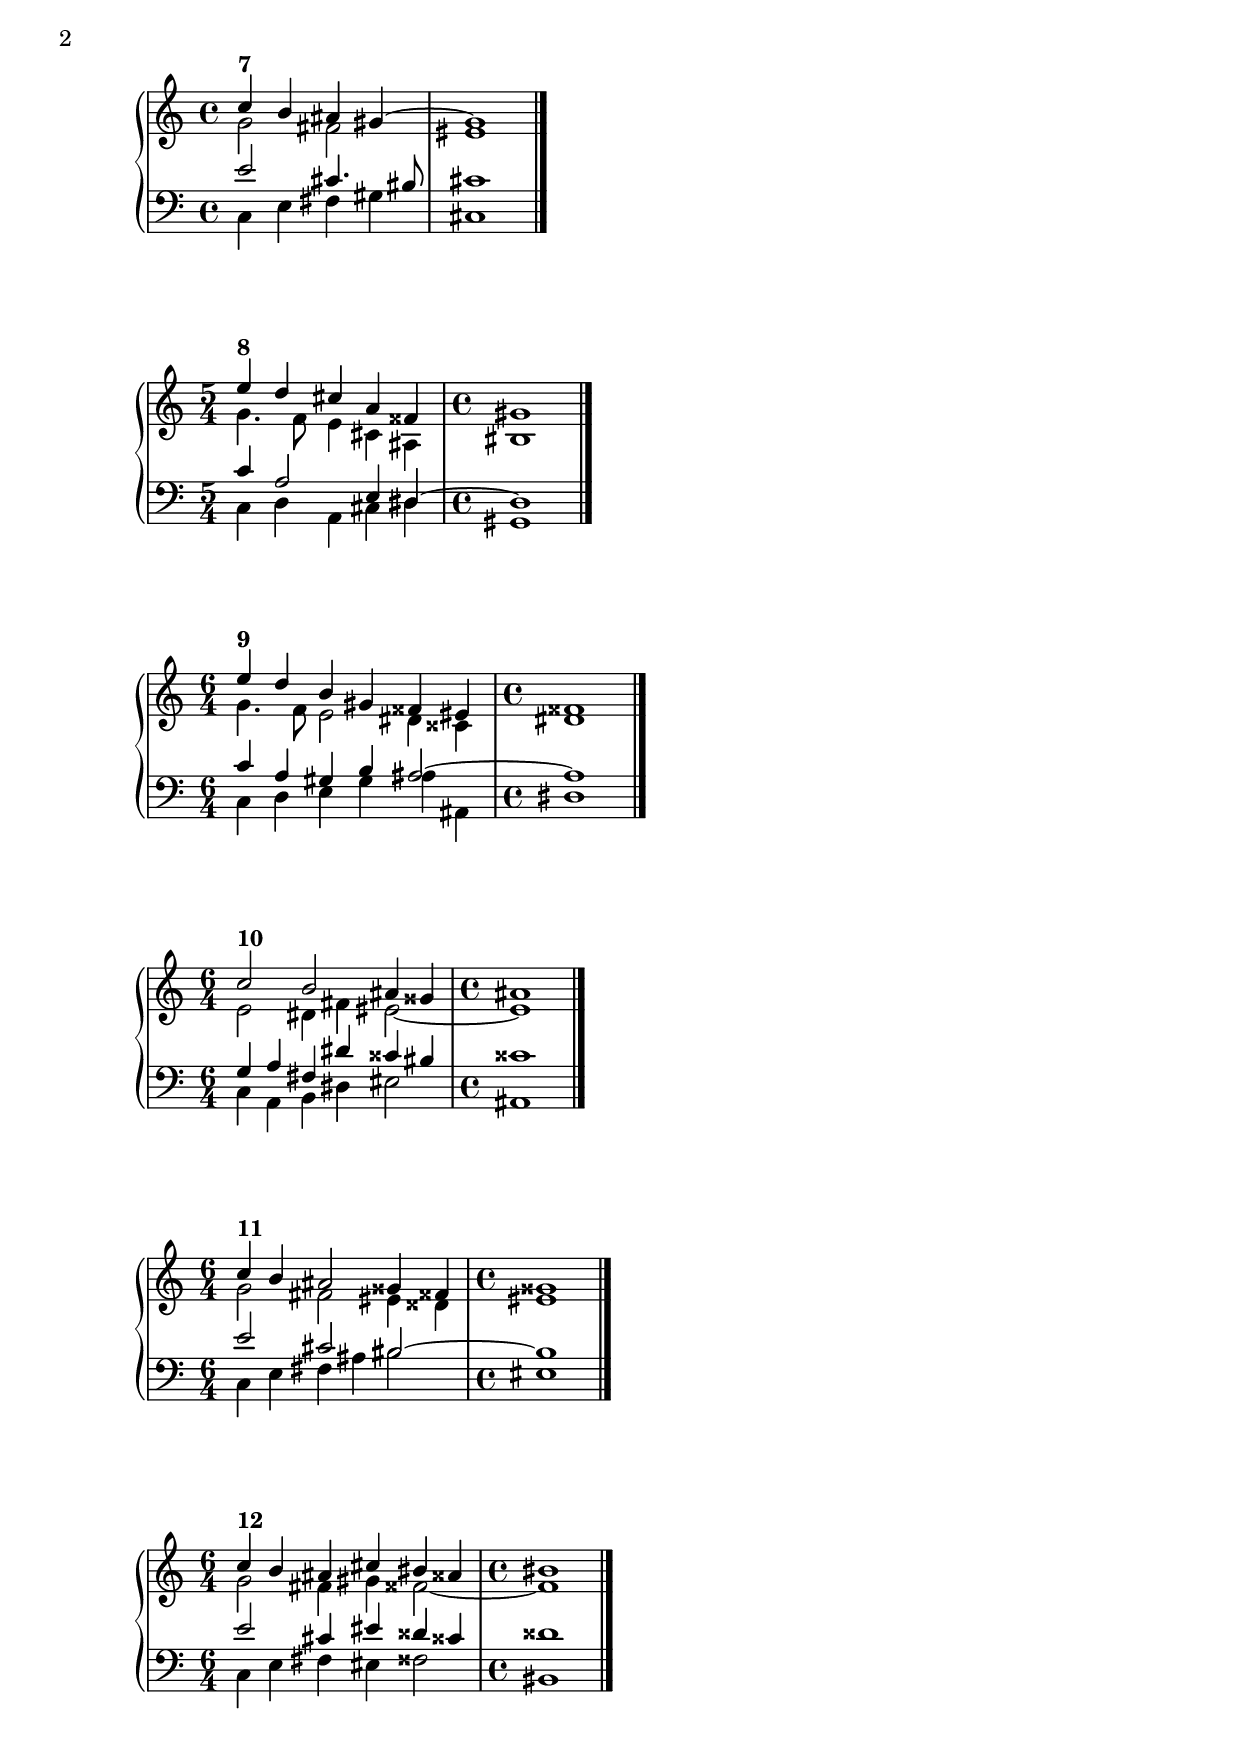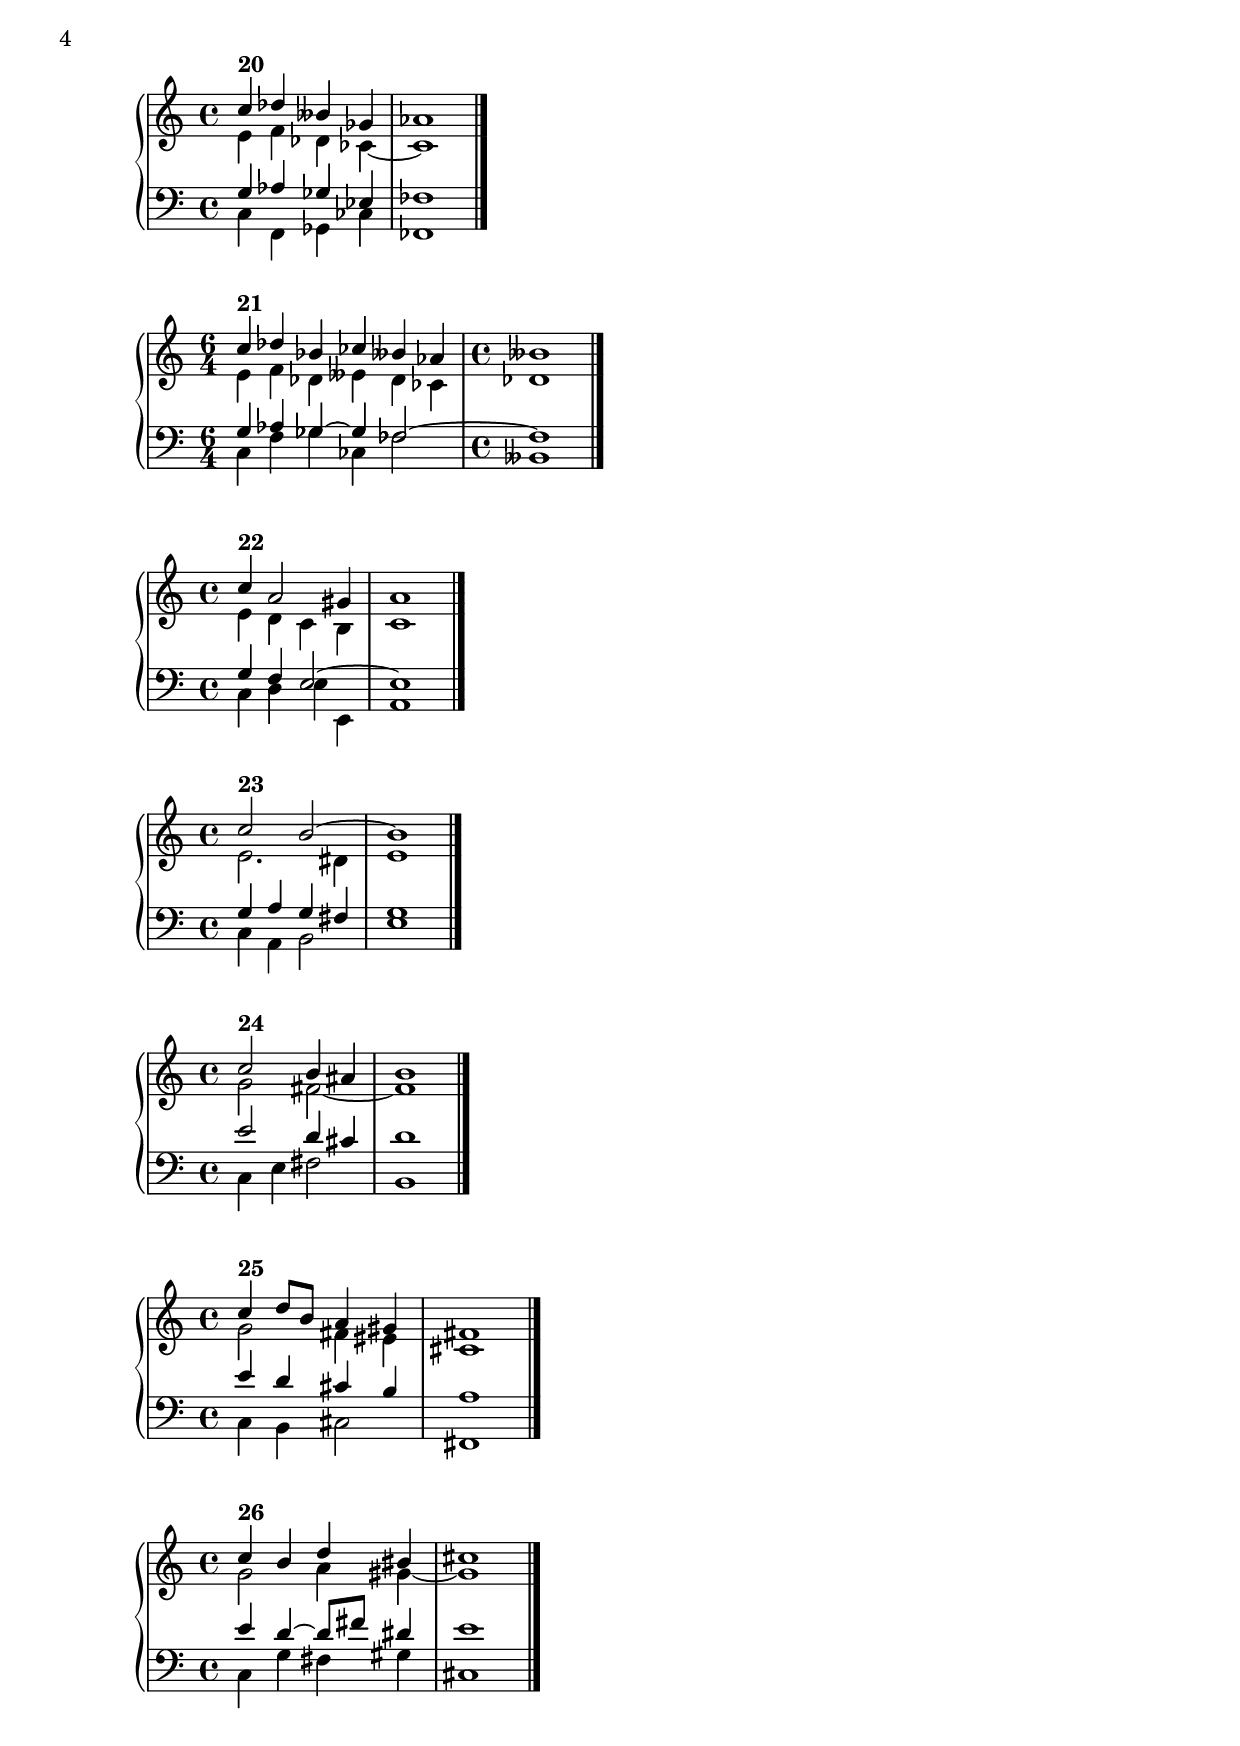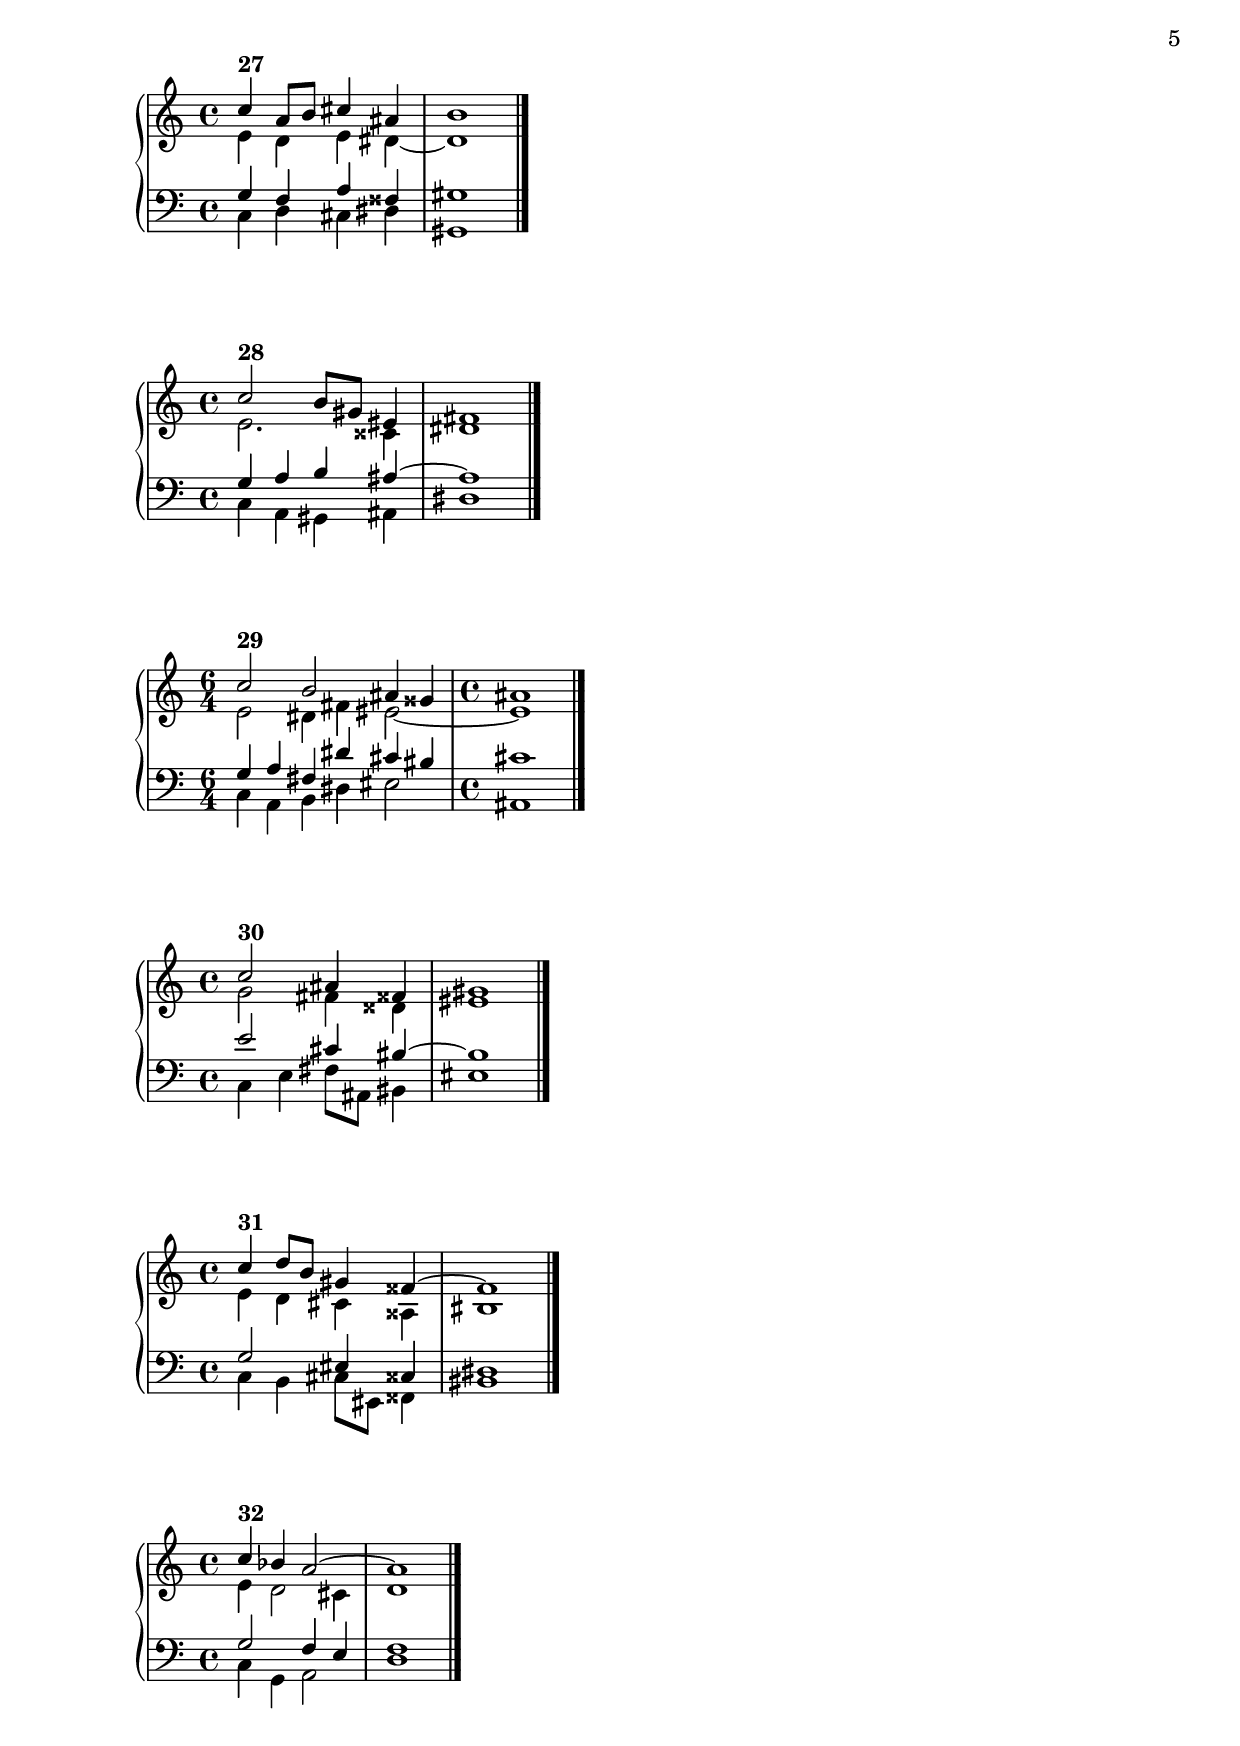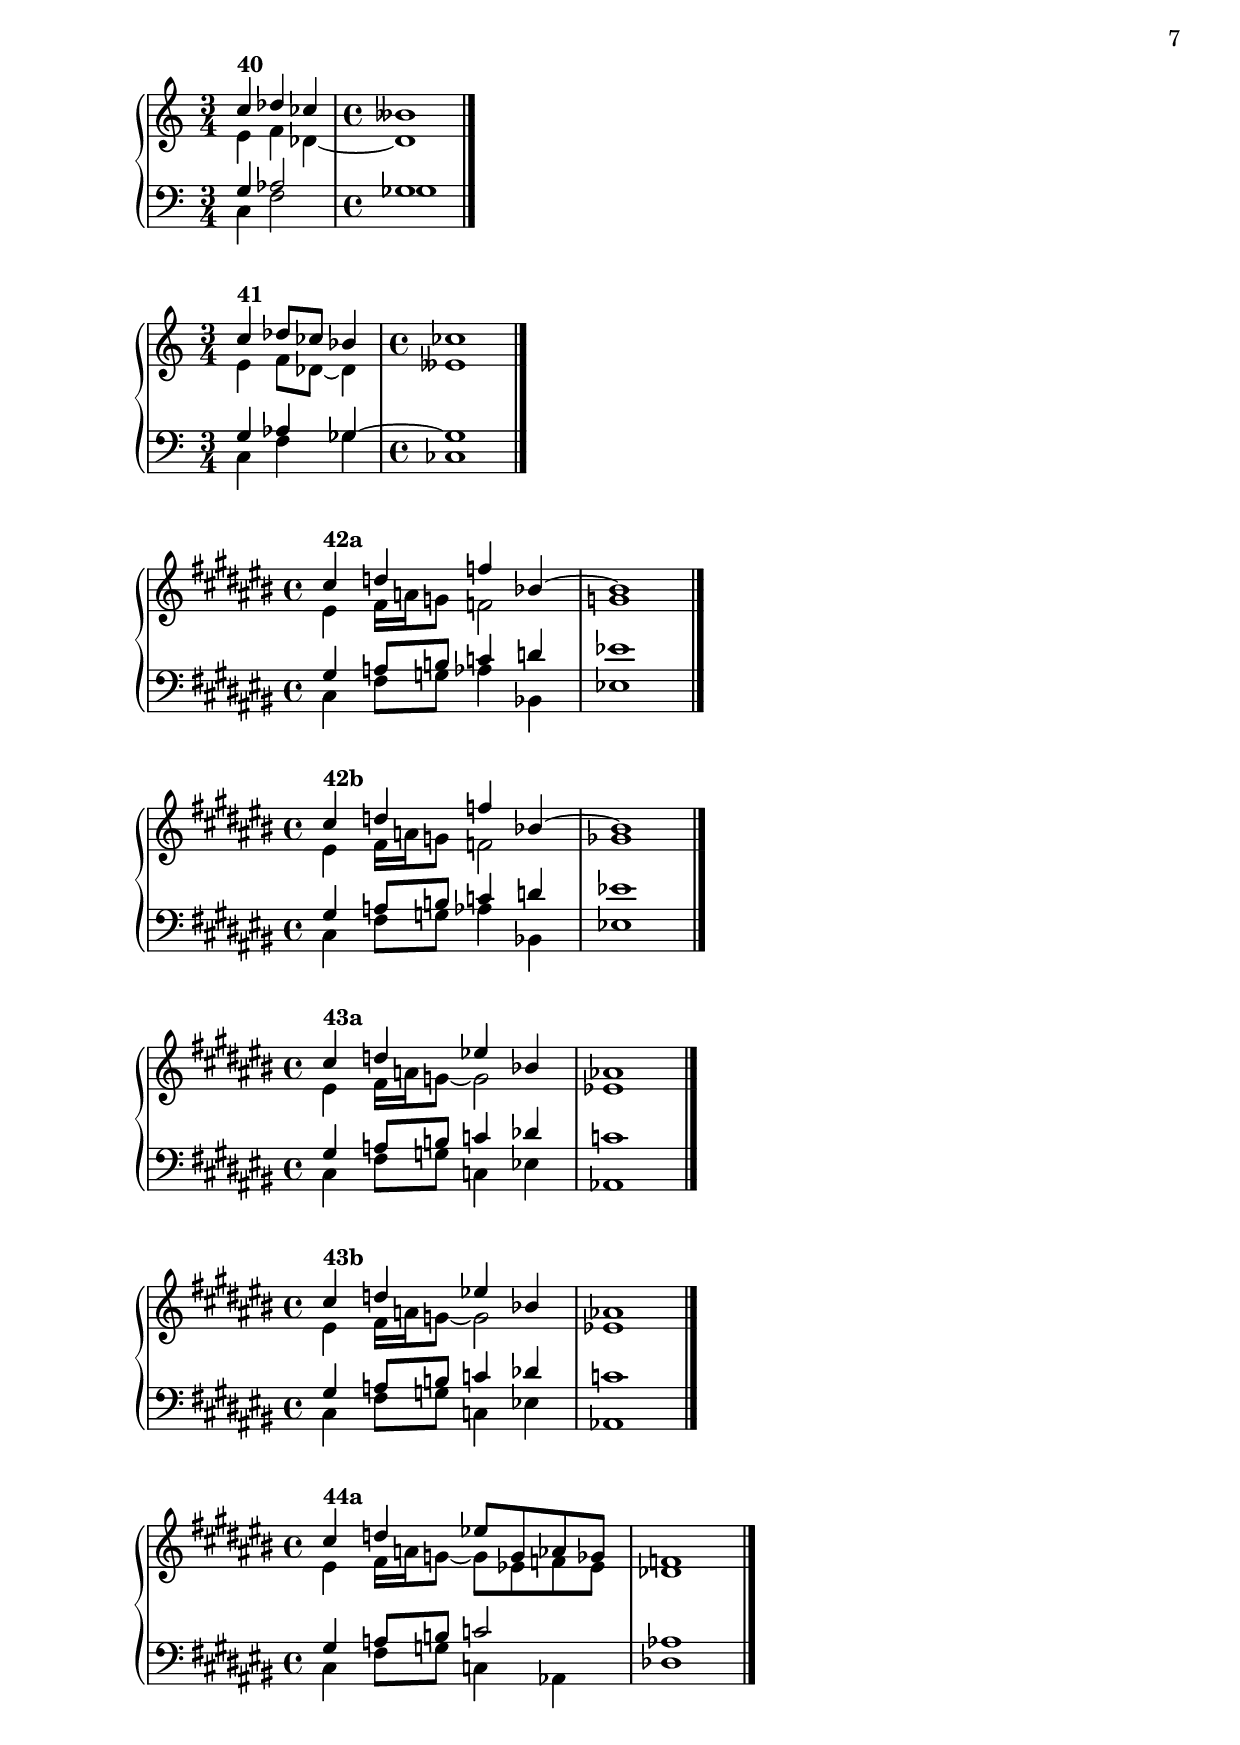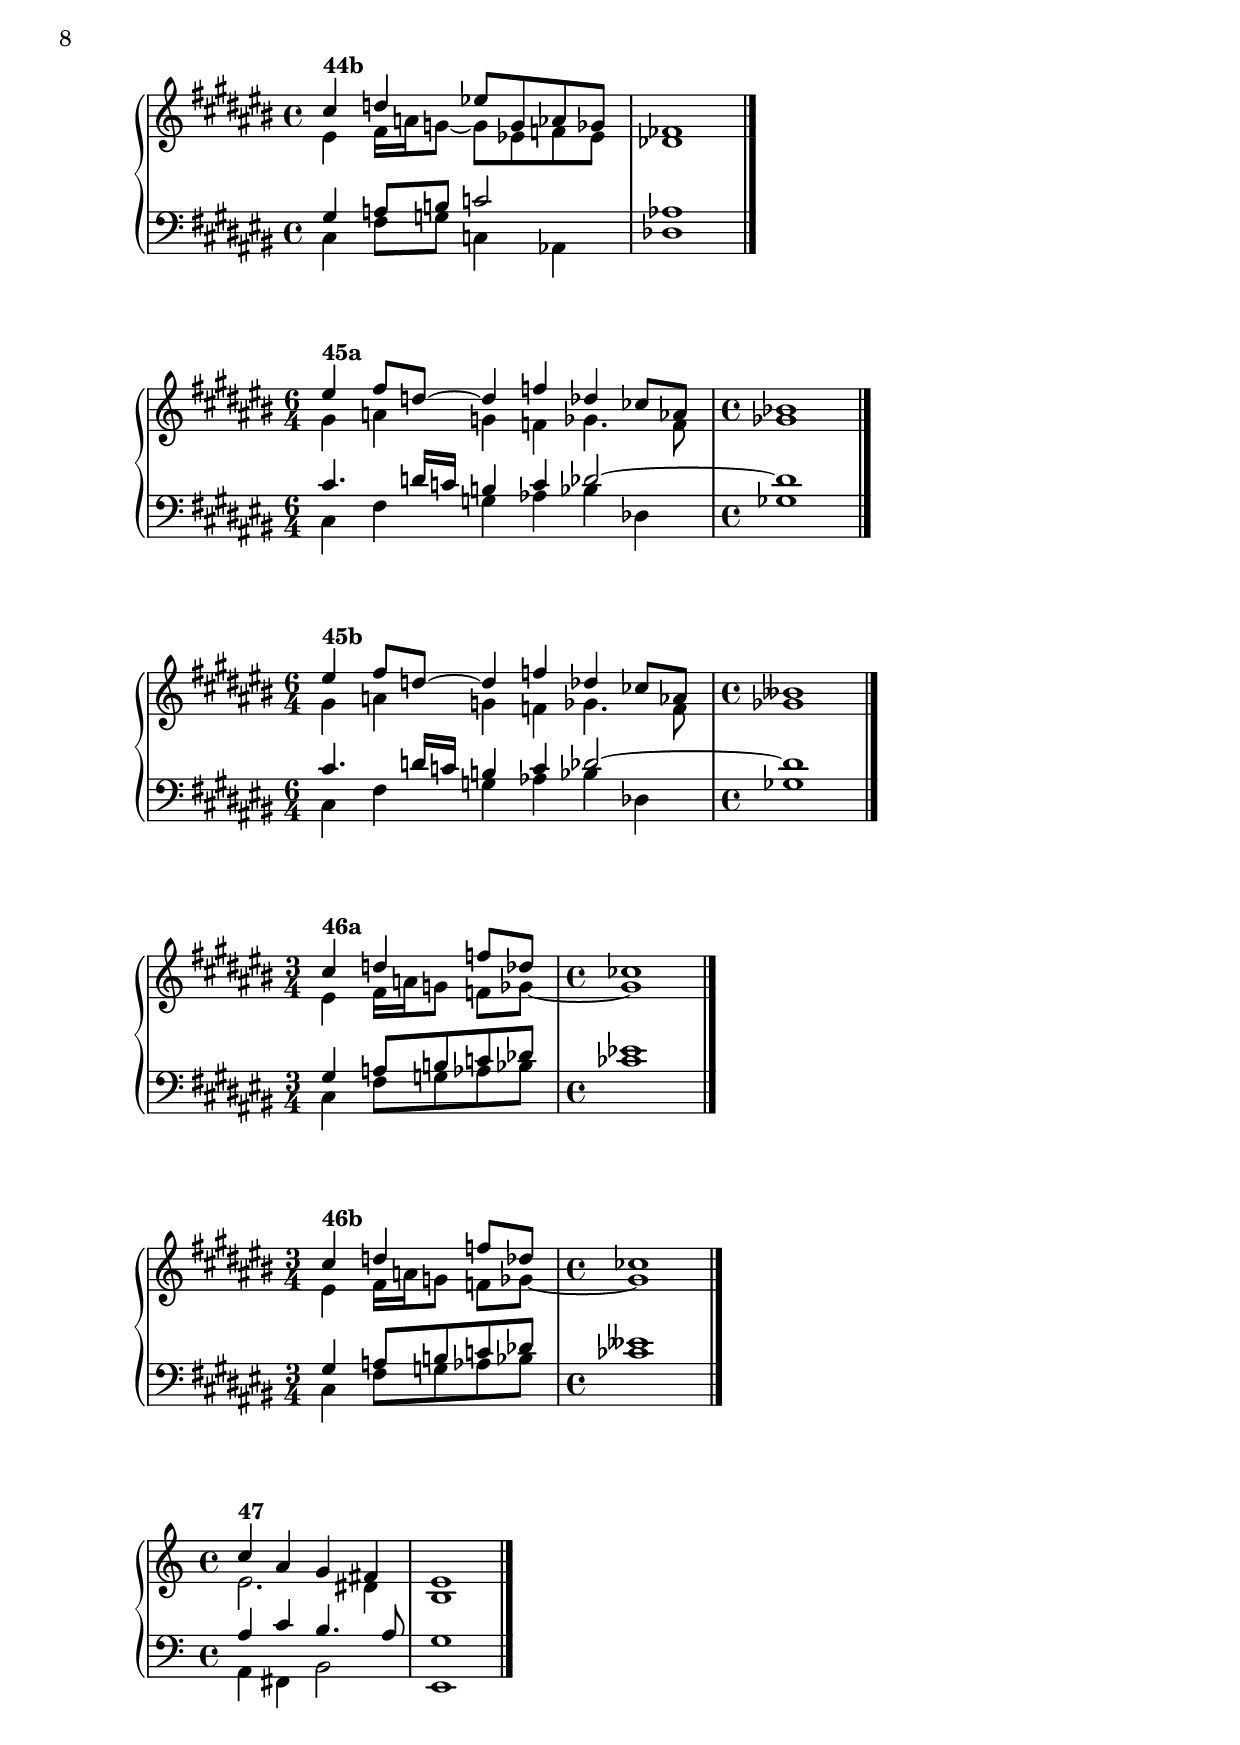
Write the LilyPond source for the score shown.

\version "2.18.2"
global = {
  \accidentalStyle modern
  
}

% umpteenth score, gonna be great

% designate the title, composer and poet!
  \header {
    title = \markup { \fontsize #4 \bold "max reger modulations V4" }
    subtitle = "updated March 9, 2020"
    composer = "Nathan Turczan"
  }

%designate language
\language "english"
%english-qs-qf-tqs-tqf

aa = \relative c'' {
  \global
  \clef treble
  \time 2/4
  
  <<
     \relative c'' {
       \voiceOne 
  c4^\markup\bold "1"  a4 g fs   \bar "|"
       g1  \bar "|."
  }
  
  \new Voice \relative c'{
       \voiceTwo
       e2 d2~ 
       d1 
  }
  >>

}

ab = \relative c {
\global
\clef bass
\time 4/4

<<
     {
       \voiceOne
       g'4 c b a 
       b1
     }
      \new Voice  \relative c{
       \voiceTwo
       c2 d 
       g,1 
      }
     
>>

}

ba = \relative c'' {
  \global
  \clef treble
  \time 2/4
  
  <<
     \relative c'' {
       \voiceOne 
       e2^\markup\bold "2" d4 cs \bar "|"
       d1  \bar "|."
  }
  
  \new Voice \relative c'{
       \voiceTwo
       g'2 fs4 e
       fs1
  }
  >>

}

bb = \relative c {
\global
\clef bass
\time 4/4

<<
     {
       \voiceOne
       c'4 b a2~
       a1
     }
      \new Voice  \relative c{
       \voiceTwo
       c4 g' a a,
       d1
      }
     
>>

}


ca = \relative c'' {
  \global
  \clef treble
  \time 4/4
  
<<
     {
       \voiceOne
       e4^\markup\bold "3" d8 b a4 gs \bar "|"
       a1  \bar "|."
     }
      \new Voice {
       \voiceTwo
       g4 f! e2~ 
       e1
      }
     
>>
   
}
cb = \relative c' {
\global
\clef bass
\time 4/4

<<
     {
       \voiceOne
       c8 b a d cs4 b 
       cs1
     }
      \new Voice {
       \voiceTwo
       c,4 d4e2 
       a,1
      }
>>

}

da = \relative c'' {
  \global
  \clef treble
  \time 4/4
<<
     {
       \voiceOne
       c2^\markup\bold "4" b2~ \bar "|"
       b1  \bar "|."
     }
      \new Voice {
       \voiceTwo
       e,2. ds4 
       e1
      }
>>
}
db = \relative c' {
\global
\clef bass
\time 4/4
<<
     {
       \voiceOne
       g4 a gs fs 
       gs1
     }
      \new Voice {
       \voiceTwo
       c,4 a4 b2 
       e1
      }
>>
}

ea = \relative c' {
  \global
  \clef treble
  \time 4/4
  <<
     {
       \voiceOne
       c'4^\markup\bold "5" b2 as4  \bar "|"
       b1  \bar "|."
     }
      \new Voice {
       \voiceTwo
       g2 fs~ 
       fs1
      }
>>
}
eb = \relative c' {
\global
\clef bass
\time 4/4
<<
     {
       \voiceOne
       e2 ds4 cs4
       ds1
     }
      \new Voice {
       \voiceTwo
       c,4 e fs2
       b,1
      }
>>
}

fa = \relative c' {
  \global
  \clef treble
  \time 4/4
  <<
     {
       \voiceOne
       e'4^\markup\bold "6" d8 b as4 gs \bar "|"
       fs1  \bar "|."
     }
      \new Voice {
       \voiceTwo
       g2 fs4. es8
       cs1
      }
>>
}
fb = \relative c' {
\global
\clef bass
\time 4/4
<<
     {
       \voiceOne
       c4 d cs b 
       as1
     }
      \new Voice {
       \voiceTwo
       c,4 b cs2
       fs1
      }
>>
}

ga = \relative c {
  \global
  \clef treble
  \time 4/4
  <<
     {
       \voiceOne
       c''4^\markup\bold "7" b as gs~  \bar "|"
       gs1  \bar "|."
     }
      \new Voice {
       \voiceTwo
       g2 fs
       es1
      }
>>
}
gb = \relative c' {
\global
\clef bass
\time 4/4
<<
     {
       \voiceOne
       e2 cs4. bs8
       cs1
     }
      \new Voice {
       \voiceTwo
       c,4 e fs gs 
       cs,1
      }
>>
}

ha = \relative c {
  \global
  \clef treble

<<
     {
       \voiceOne
       \time 5/4 e''4^\markup\bold "8" d cs a 
       fss4  \bar "|"
       \time 4/4 gs1  \bar "|."
     }
      \new Voice {
       \voiceTwo
       g4. f8 e4 cs
       as4 bs1
      }
>>
}
hb = \relative c' {
\global
\clef bass

<<
     {
       \voiceOne
       c4 a2 e4
       ds4~ ds1
     }
      \new Voice {
       \voiceTwo
       c4 d a cs
       ds4 gs,1
      }
>>
}

ia = \relative c {
  \global
  \clef treble
<<
     {
       \voiceOne
       \time 6/4 e''4^\markup\bold "9" d b gs
       fss es    \bar "|"
       \time 4/4 fss1 \bar "|."
     }
      \new Voice {
       \voiceTwo
       g4. f8 e2
       ds4 css ds1
      }
>>
}
ib = \relative c' {
\global
\clef bass

<<
     {
       \voiceOne
       c4 a gs b 
       as2~ as1
     }
      \new Voice {
       \voiceTwo
       c,4 d e gs
       as4 as, ds1
      }
>>
}

ja = \relative c' {
  \global
  \clef treble

<<
     {
       \voiceOne
       \time 6/4 c'2^\markup\bold "10" b as4 gss   \bar "|"
       \time 4/4 as1  \bar "|."
     }
      \new Voice {
       \voiceTwo
       e2 ds4 fs 
       es2~ es1
      }
>>
}
jb = \relative c {
\global
\clef bass

<<
     {
       \voiceOne
       g'4 a fs ds'
       css bs css1
     }
      \new Voice {
       \voiceTwo
       c,4 a b ds 
       es2 as,1
      }
>>
}

ka = \relative c {
  \global
  \clef treble
<<
     {
       \voiceOne
       \time 6/4 c''4^\markup\bold "11" b as2
       gss4 fss   \bar "|"
       \time 4/4 gss1  \bar "|."
     }
      \new Voice {
       \voiceTwo
       g2 fs
       es4 dss es1
      }
>>
}
kb = \relative c' {
\global
\clef bass

<<
     {
       \voiceOne
       e2 cs
       bs2~ bs1
     }
      \new Voice {
       \voiceTwo
       c,4 e fs as
       bs2 es,1
      }
>>
}

la = \relative c {
  \global
  \clef treble

<<
     {
       \voiceOne
       \time 6/4 c''4^\markup\bold "12" b as cs
       bs ass \bar "|"
       \time 4/4 bs1  \bar "|."
     }
      \new Voice {
       \voiceTwo
       g2 fs4 gs4 fss2~ 
       fss1
      }
>>
}
lb = \relative c' {
\global
\clef bass

<<
     {
       \voiceOne
       e2 cs4 es dss4 css 
       dss1
     }
      \new Voice {
       \voiceTwo
       c,4 e fs es fss2 
       bs,1
      }
>>
}

ma = \relative c' {
  \global
  \clef treble
  \time 4/4
<<
     {
       \voiceOne
       c'4^\markup\bold "13" a bf g \bar "|"
       f1  \bar "|."
     }
      \new Voice {
       \voiceTwo
       e4 d2 c8 bf
       a1
      }
>>
}
mb = \relative c' {
\global
\clef bass
\time 4/4
<<
     {
       \voiceOne
       g4 f2 e4 
       f1
     }
      \new Voice {
       \voiceTwo
       c4 d g, c
       f,1
      }
>>
}

na = \relative c' {
  \global
  \clef treble

  <<
     {
       \voiceOne
       \time 2/4 
       c'2^\markup\bold "14"   \bar "|"
       \time 4/4 
       bf1  \bar "|."
     }
      \new Voice {
       \voiceTwo
       e,4 ef d1
      }
>>
}
nb = \relative c {
\global
\clef bass

<<
     {
       \voiceOne
       g'4 a bf1
     }
      \new Voice {
       \voiceTwo
       c,4 f bf,1
      }
>>
}

oa = \relative c {
  \global
  \clef treble
  \time 4/4
<<
     {
       \voiceOne
       c''4^\markup\bold "15" f ef4. d8  \bar "|"
       ef1  \bar "|."
     }
      \new Voice {
       \voiceTwo
       e,4 f g f 
       g1
      }
>>
}
ob = \relative c' {
\global
\clef bass
\time 4/4
<<
     {
       \voiceOne
       g4 c bf2~
       bf1
     }
      \new Voice {
       \voiceTwo
       c,4 af bf2 
       ef1
      }
>>
}

pa = \relative c {
  \global
  \clef treble
  \time 4/4
<<
     {
       \voiceOne
       c''4^\markup\bold "16" df c bf  \bar "|"
       c1  \bar "|."
     }
      \new Voice {
       \voiceTwo
       e,4 f ef2~
       ef1
      }
>>
}
pb = \relative c {
\global
\clef bass
\time 4/4
<<
     {
       \voiceOne
       g'4 af2 g4
       af1
     }
      \new Voice {
       \voiceTwo
       c,4 f8 df ef2
       af,1
      }
>>
}

qa = \relative c' {
  \global
  \clef treble
  \time 4/4
  <<
     {
       \voiceOne
       c'4^\markup\bold "17" df bf af~   \bar "|"
       af1  \bar "|."
     }
      \new Voice {
       \voiceTwo
       e4 f df c
       df1
      }
>>
}
qb = \relative c {
\global
\clef bass
\time 4/4
<<
     {
       \voiceOne
       g'4 af gf2
       f1
     }
      \new Voice {
       \voiceTwo
       c4 f, gf af
       df1
      }
>>
}

ra = \relative c' {
  \global
  \clef treble
  \time 4/4
  <<
     {
       \voiceOne
       c'4^\markup\bold "18" df cf af  \bar "|"
       gf1  \bar "|."
     }
      \new Voice {
       \voiceTwo
       e4 f gf f
       df1
      }
>>
}
rb = \relative c' {
\global
\clef bass
\time 4/4
<<
     {
       \voiceOne
       g4 af cf2
       bf1
     }
      \new Voice {
       \voiceTwo
       c,4 f ef df
       gf1
      }
>>
}

sa = \relative c' {
  \global
  \clef treble
  \time 4/4
  <<
     {
       \voiceOne
       c'4^\markup\bold "19" df cf bf  \bar "|"
       cf1  \bar "|."
     }
      \new Voice {
       \voiceTwo
       e,4 f ef df
       ef1
      }
>>
}
sb = \relative c' {
\global
\clef bass
\time 4/4
<<
     {
       \voiceOne
       g4 af gf2~
       gf1
     }
      \new Voice {
       \voiceTwo
       c,4 f gf2
       cf,1
      }
>>
}

ta = \relative c {
  \global
  \clef treble
  \time 4/4
  <<
     {
       \voiceOne
       c''4^\markup\bold "20" df bff gf   \bar "|"
       af1  \bar "|."
     }
      \new Voice {
       \voiceTwo
       e4 f df cf~
       cf1
      }
>>
}
tb = \relative c' {
\global
\clef bass
\time 4/4
<<
     {
       \voiceOne
       g4 af gf ef 
       ff1
     }
      \new Voice {
       \voiceTwo
       c4 f, gf cf 
       ff,1
      }
>>
}

ua = \relative c {
  \global
  \clef treble

  <<
     {
       \voiceOne
       \time 6/4 c''4^\markup\bold "21" df bf cf 
       bff af   \bar "|"
       \time 4/4 bff1  \bar "|."
     }
      \new Voice {
       \voiceTwo
       e,4 f df eff
       df cf df1
      }
>>
}
ub = \relative c {
\global
\clef bass

<<
     {
       \voiceOne
       g'4 af gf~ gf
       ff2~ ff1
     }
      \new Voice {
       \voiceTwo
       c4 f gf cf,
       ff2 bff,1
      }
>>
}

va = \relative c' {
  \global
  \clef treble
  \time 4/4
  <<
     {
       \voiceOne
       c'4^\markup\bold "22" a2 gs4  \bar "|"
       a1  \bar "|."
     }
      \new Voice {
       \voiceTwo
       e4 d c b
       c1
      }
>>
}
vb = \relative c' {
\global
\clef bass
\time 4/4
<<
     {
       \voiceOne
       g4 f e2~
       e1
     }
      \new Voice {
       \voiceTwo
       c4 d e4 e,
       a1
      }
>>
}

wa = \relative c {
  \global
  \clef treble
  \time 4/4
  <<
     {
       \voiceOne
       c''2^\markup\bold "23" b~  \bar "|"
       b1  \bar "|."
     }
      \new Voice {
       \voiceTwo
       e,2. ds4
       e1
      }
>>
}
wb = \relative c {
  \global
  \clef bass
  \time 4/4
  <<
     {
       \voiceOne
       g'4 a g fs 
       g1
     }
      \new Voice {
       \voiceTwo
       c,4 a  b2
       e1
      }
>>
}
    
xa = \relative c'' {
  \global
  \clef treble
  \time 4/4
  <<
     {
       \voiceOne
       c2^\markup\bold "24" b4 as  \bar "|"
       b1  \bar "|."
     }
      \new Voice {
       \voiceTwo
       g2 fs~
       fs1
      }
>>
}
xb = \relative c'  {
  \global
  \clef bass
  \time 4/4
  <<
     {
       \voiceOne
       e2 d4 cs
       d1
     }
      \new Voice {
       \voiceTwo
       c,4 e fs2
       b,1
      }
>>
}

ya = \relative c' {
  \global
  \clef treble
  \time 4/4
  <<
     {
       \voiceOne
       c'4^\markup\bold "25" d8 b a4 gs  \bar "|"
       fs1  \bar "|."
     }
      \new Voice {
       \voiceTwo
       g2 fs4 es
       cs1
      }
>>
}
yb = \relative c'  {
  \global
  \clef bass
  \time 4/4
  <<
     {
       \voiceOne
       e4 d cs b
       a1
     }
      \new Voice {
       \voiceTwo
       c,4 b cs2
       fs,1
      }
>>
}

za = \relative c'' {
  \global
  \clef treble
  \time 4/4
  <<
     {
       \voiceOne
       c4^\markup\bold "26" b d bs  \bar "|"
       cs1 \bar "|."
     }
      \new Voice {
       \voiceTwo
       g2 a4 gs~
       gs1
      }
>>
}
zb = \relative c'  {
  \global
  \clef bass
  \time 4/4
  <<
     {
       \voiceOne
       e4 d4~ d8 fs ds4
       e1
     }
      \new Voice {
       \voiceTwo
       c,4 g' fs gs
       cs,1
      }
>>
}



aaa = \relative c' {
  \global
  \clef treble
  \time 4/4
  <<
     {
       \voiceOne
       c'4^\markup\bold "27" a8 b cs4 as  \bar "|"
       b1 \bar "|."
     }
      \new Voice {
       \voiceTwo
       e,4 d e ds~
       ds1
      }
>>
}
aab = \relative c' {
\global
\clef bass
\time 4/4
<<
     {
       \voiceOne
       g4 f a fss
       gs1
     }
      \new Voice {
       \voiceTwo
       c,4 d cs ds
       gs,1
      }
>>
}

bba = \relative c' {
  \global
  \clef treble
  \time 4/4
<<
     {
       \voiceOne
       c'2^\markup\bold "28" b8 gs es4  \bar "|"
       fs1 \bar "|."
     }
      \new Voice {
       \voiceTwo
       e2. css4
       ds1
      }
>>  
}
bbb = \relative c' {
\global
\clef bass
\time 4/4
<<
     {
       \voiceOne
       g4 a b as4~
       as1
     }
      \new Voice {
       \voiceTwo
       c,4 a gs as
       ds1
      }
>>
}

cca = \relative c' {
  \global
  \clef treble

<<
     {
       \voiceOne
       \time 6/4 c'2^\markup\bold "29" b  
       as4 gss   \bar "|"
       \time 4/4 as1 \bar "|."
     }
      \new Voice {
       \voiceTwo
       e2 ds4 fs
       es2~ 
       es1
      }
>>
}
ccb = \relative c' {
\global
\clef bass

<<
     {
       \voiceOne
       g4 a fs ds'
       cs bs cs1
     }
      \new Voice {
       \voiceTwo
       c,4 a b ds
       es2 as,1
      }
>>
}

dda = \relative c' {
  \global
  \clef treble
  \time 4/4
  <<
     {
       \voiceOne
       c'2^\markup\bold "30" as4 fss  \bar "|"
       gs1 \bar "|."
     }
      \new Voice {
       \voiceTwo
       g2 fs4 dss 
       es1
      }
>>
}
ddb = \relative c' {
\global
\clef bass
\time 4/4
<<
     {
       \voiceOne
       e2 cs4 bs~
       bs1
     }
      \new Voice {
       \voiceTwo
       c,4 e fs8 as, bs4
       es1
      }
>>
}

eea = \relative c' {
  \global
  \clef treble
  \time 4/4
  <<
     {
       \voiceOne
       c'4^\markup\bold "31" d8 b gs4 fss~  \bar "|"
       fss1 \bar "|."
     }
      \new Voice {
       \voiceTwo
       e4 d cs ass
       bs1
      }
>>
}
eeb = \relative c' {
\global
\clef bass
\time 4/4
<<
     {
       \voiceOne
       g2 es4 css
       ds1
     }
      \new Voice {
       \voiceTwo
       c4 b cs8 es, fss4
       bs1
      }
>>
}

ffa = \relative c {
  \global
  \clef treble
  \time 4/4
<<
     {
       \voiceOne
       c''4^\markup\bold "32" bf a2~  \bar "|"
       a1 \bar "|."
     }
      \new Voice {
       \voiceTwo
       e4 d2 cs4
       d1
      }
>>
}
ffb = \relative c' {
\global
\clef bass
\time 4/4
<<
     {
       \voiceOne
       g2 f4 e
       f1
     }
      \new Voice {
       \voiceTwo
       c4 g a2
       d1
      }
>>
}

gga = \relative c {
  \global
  \clef treble

  <<
     {
       \voiceOne
       \time 2/4 
       e'4^\markup\bold "33" fs 
       \time 4/4 
       g1 \bar "|."
     }
      \new Voice {
       \voiceTwo
       c,2 bf1
      }
>>
}
ggb = \relative c' {
\global
\clef bass

<<
     {
       \voiceOne
       g4 d4~ d1
     }
      \new Voice {
       \voiceTwo
       c4 a g1
      }
>>
}

hha = \relative c' {
  \global
  \clef treble
  \time 4/4
  <<
     {
       \voiceOne
       e4^\markup\bold "34" f ef d
       ef1 \bar "|."
     }
      \new Voice {
       \voiceTwo
       c2. b4
       c1
      }
>>
}
hhb = \relative c' {
\global
\clef bass
\time 4/4
<<
     {
       \voiceOne
       g4 af g2~
       g1
     }
      \new Voice {
       \voiceTwo
       c,4 f, g2
       c1
      }
>>
}

iia = \relative c'' {
  \global
  \clef treble
  \time 4/4
  <<
     {
       \voiceOne
       g4^\markup\bold "35" af bf g
       af1 \bar "|."
     }
      \new Voice {
       \voiceTwo
       e4 f g e
       f1
      }
>>
}
iib = \relative c' {
\global
\clef bass
\time 4/4
<<
     {
       \voiceOne
       c2 df4 c~
       c1
     }
      \new Voice {
       \voiceTwo
       c,4 f bf, c
       f1
      }
>>
}

jja = \relative c {
  \global
  \clef treble

  <<
     {
       \voiceOne
       \time 2/4 
       c''2^\markup\bold "36" 
       \time 4/4 
       bf1 \bar "|."
     }
      \new Voice {
       \voiceTwo
       e,4 ef df1
      }
>>
}
jjb = \relative c' {
\global
\clef bass

<<
     {
       \voiceOne
       g4 a bf1
     }
      \new Voice {
       \voiceTwo
       c,4 f bf,1
      }
>>
}

kka = \relative c' {
  \global
  \clef treble

  <<
     {
       \voiceOne
       \time 3/4 c'2~^\markup\bold "37" c8 d
       \time 4/4 ef1 \bar "|."
     }
      \new Voice {
       \voiceTwo
       e,4 f2
       ef1
      }
>>
}
kkb = \relative c' {
\global
\clef bass

<<
     {
       \voiceOne
       g4 af2
       gf1
     }
      \new Voice {
       \voiceTwo
       c,4 f bf,
       ef1
      }
>>
}

lla = \relative c' {
  \global
  \clef treble

  <<
     {
       \voiceOne
       \time 3/4 c'4^\markup\bold "38" c df4
       \time 4/4 cf1 \bar "|."
     }
      \new Voice {
       \voiceTwo
       e,4 f ef~
       ef1
      }
>>
}
llb = \relative c' {
\global
\clef bass

<<
     {
       \voiceOne
       g4 af bf
       af1
     }
      \new Voice {
       \voiceTwo
       c,4 f g 
       af1
      }
>>
}

mma = \relative c' {
  \global
  \clef treble
  \time 4/4
  <<
     {
       \voiceOne
       c'4^\markup\bold "39" df2 c4
       df1\bar "|."
     }
      \new Voice {
       \voiceTwo
       e,4 f ef gf
       ff1
      }
>>
}
mmb = \relative c' {
\global
\clef bass
\time 4/4
<<
     {
       \voiceOne
       g4 af bf ef
       df1
     }
      \new Voice {
       \voiceTwo
       c,4 f g af
       df,1
      }
>>
}

nna = \relative c' {
  \global
  \clef treble

  <<
     {
       \voiceOne
       \time 3/4 c'4^\markup\bold "40" df cf
       \time 4/4 bff1 \bar "|."
     }
      \new Voice {
       \voiceTwo
       e,4 f df~
       df1
      }
>>
}
nnb = \relative c' {
\global
\clef bass

<<
     {
       \voiceOne
       g4 af2
       gf1
     }
      \new Voice {
       \voiceTwo
       c,4 f2
       gf1
      }
>>
}

ooa = \relative c' {
  \global
  \clef treble

  <<
     {
       \voiceOne
       \time 3/4 c'4^\markup\bold "41" df8 cf bf4
       \time 4/4 cf1 \bar "|."
     }
      \new Voice {
       \voiceTwo
       e,4 f8 df~ df4
       eff1
      }
>>
}
oob = \relative c' {
\global
\clef bass

<<
     {
       \voiceOne
       g4 af gf~
       gf1
       
     }
      \new Voice {
       \voiceTwo
       c,4 f gf
       cf,1
      }
>>
}

ppa = \relative c' {
  \global
  \clef treble
  \key cs \major
  \time 4/4
  <<
     {
       \voiceOne
       cs'4^\markup\bold "42a" d f bf,~
       bf1 \bar "|."
     }
      \new Voice {
       \voiceTwo
       es,4 fs16 a g8 f2
       g1
      }
>>
}
ppb = \relative c' {
  \global
  \clef bass
  \key cs \major
  \time 4/4
  <<
     {
       \voiceOne
       
       
       gs4 a8 b c4 d
       ef1
     }
      \new Voice {
       \voiceTwo
       cs,4 fs8 g af4 bf,
       ef1
      }
>>
}

qqa = \relative c' {
  \global
  \clef treble
  \key cs \major
  \time 4/4
  <<
     {
       \voiceOne
       cs'4^\markup\bold "42b" d f bf,~
       bf1 \bar "|."
     }
      \new Voice {
       \voiceTwo
       es,4 fs16 a g8 f2
       gf1
      }
>>
}
qqb = \relative c' {
\global
\clef bass
\key cs \major
\time 4/4
<<
     {
       \voiceOne
       gs4 a8 b c4 d
       ef1
     }
      \new Voice {
       \voiceTwo
       cs,4 fs8 g af4 bf,
       ef1
      }
>>
}

rra = \relative c' {
  \global
  \clef treble
  \key cs \major
  \time 4/4
  <<
     {
       \voiceOne
       cs'4^\markup\bold "43a" d ef bf
       af1 \bar "|."
     }
      \new Voice {
       \voiceTwo
       es4 fs16 a g8~ g2
       ef1
      }
>>
}
rrb = \relative c' {
\global
\clef bass
\key cs \major
\time 4/4
<<
     {
       \voiceOne
       gs4 a8 b c4 df
       c1
     }
      \new Voice {
       \voiceTwo
       cs,4 fs8 g c,4 ef
       af,1
      }
>>
}

ssa = \relative c' {
  \global
  \clef treble
  \key cs \major
  \time 4/4
  <<
     {
       \voiceOne
       cs'4^\markup\bold "43b" d ef bf
       af1 \bar "|."
     }
      \new Voice {
       \voiceTwo
       es4 fs16 a g8~ g2
       ef1
      }
>>
}
ssb = \relative c' {
\global
\clef bass
\key cs \major
\time 4/4
<<
     {
       \voiceOne
       gs4 a8 b c4 df
       c1
     }
      \new Voice {
       \voiceTwo
       cs,4 fs8 g c,4 ef
       af,1
      }
>>
}

tta = \relative c' {
  \global
  \clef treble
  \time 4/4
  \key cs \major
  <<
     {
       \voiceOne
       cs'4^\markup\bold "44a" d ef8 g, af gf 
       f1 \bar "|."
     }
      \new Voice {
       \voiceTwo
       es4 fs16 a g8~ g ef f ef
       df1
      }
>>
}
ttb = \relative c' {
\global
\clef bass
\key cs \major
\time 4/4
<<
     {
       \voiceOne
       gs4 a8 b c2
       af1
     }
      \new Voice {
       \voiceTwo
       cs,4 fs8 g c,4 af
       df1
      }
>>
}

uua = \relative c' {
  \global
  \clef treble
  \key cs \major
  \time 4/4
  <<
     {
       \voiceOne
       cs'4^\markup\bold "44b" d ef8 g, af gf 
       ff1 \bar "|."
     }
      \new Voice {
       \voiceTwo
       es4 fs16 a g8~ g ef f ef
       df1
      }
>>
}
uub = \relative c' {
\global
\clef bass
\key cs \major
\time 4/4
<<
     {
       \voiceOne
       gs4 a8 b c2
       af1
     }
      \new Voice {
       \voiceTwo
       cs,4 fs8 g c,4 af
       df1
      }
>>
}

vva = \relative c' {
  \global
  \clef treble
  \key cs \major
  <<
     {
       \voiceOne
       \time 6/4 es'4^\markup\bold "45a" fs8 d~ d4 f
       df cf8 af 
       \time 4/4 bf1 \bar "|."
     }
      \new Voice {
       \voiceTwo
       gs4 a g f
       gf4. f8 gf1
      }
>>
}
vvb = \relative c' {
\global
\clef bass
\key cs \major
<<
     {
       \voiceOne
       cs4. d16 c b4 c
       df2~ df1
     }
      \new Voice {
       \voiceTwo
       cs,4 fs g af
       bf df, gf1
      }
>>
}

wwa = \relative c' {
  \global
  \clef treble
  \key cs \major
  <<
     {
       \voiceOne
       \time 6/4 es'4^\markup\bold "45b" fs8 d~ d4 f
       df cf8 af 
       \time 4/4 bff1 \bar "|."
     }
      \new Voice {
       \voiceTwo
       gs4 a g f
       gf4. f8 gf1
      }
>>
}
wwb = \relative c' {
\global
\clef bass
\key cs \major
<<
     {
       \voiceOne
       cs4. d16 c b4 c
       df2~ df1
     }
      \new Voice {
       \voiceTwo
       cs,4 fs g af
       bf df, gf1
      }
>>
}

xxa = \relative c' {
  \global
  \clef treble
  \key cs \major
  <<
     {
       \voiceOne
       \time 3/4 cs'4^\markup\bold "46a" d f8 df
       \time 4/4 cf1 \bar "|."
     }
      \new Voice {
       \voiceTwo
       es,4 fs16 a g8 f gf~
       gf1
      }
>>
}
xxb = \relative c' {
\global
\clef bass
\key cs \major
<<
     {
       \voiceOne
       gs4 a8 b c df
       ef1
     }
      \new Voice {
       \voiceTwo
       cs,4 fs8 g af bf
       cf1
      }
>>
}

yya = \relative c' {
  \global
  \clef treble
  \key cs \major
  <<
     {
       \voiceOne
       \time 3/4 cs'4^\markup\bold "46b" d f8 df
       \time 4/4 cf1 \bar "|."
     }
      \new Voice {
       \voiceTwo
       es,4 fs16 a g8 f gf~
       gf1
      }
>>
}
yyb = \relative c' {
\global
\clef bass
\key cs \major
<<
     {
       \voiceOne
       gs4 a8 b c df
       eff1
     }
      \new Voice {
       \voiceTwo
       cs,4 fs8 g af bf
       cf1
      }
>>
}

zza = \relative c' {
  \global
  \clef treble

  \time 4/4
  <<
     {
       \voiceOne
       c'4^\markup\bold "47" a g fs
       e1 \bar "|."
     }
      \new Voice {
       \voiceTwo
       e2. ds4
       b1
      }
>>
}
zzb = \relative c' {
\global
\clef bass

\time 4/4
<<
     {
       \voiceOne
       a4 c b4. a8
       g1
     }
      \new Voice {
       \voiceTwo
       a,4 fs b2
       e,1
      }
>>
}

aaaa = \relative c' {
  \global
  \clef treble
  \time 4/4
  <<
     {
       \voiceOne
  c'4^\markup\bold "48" b2 as4
       b1 \bar "|."
     }
      \new Voice {
       \voiceTwo
  e,2 d4 cs
       b1
      }
>>

}

aaab = \relative c {
\global
\clef bass
\time 4/4
<<
     {
       \voiceOne
a'4 g fs2~
       fs1
     }
      \new Voice {
       \voiceTwo
a,4 e' fs fs, 
       b1
      }
>>

}

bbba = \relative c' {
  \global
  \clef treble
  \time 2/4
  <<
     {
       \voiceOne
c'4^\markup\bold "49" b a gs
       a1 \bar "|."
     }
      \new Voice {
       \voiceTwo
a4 gs fs es 
       fs1
      }
>>


}

bbbb = \relative c {
\global
\clef bass
\time 4/4
<<
     {
       \voiceOne
e'4 d cs2~ cs1
     }
      \new Voice {
       \voiceTwo
a,4 b cs2
       fs1
      }
>>


}


ccca = \relative c {
  \global
  \clef treble
  \time 4/4
  <<
     {
       \voiceOne
c''4^\markup\bold "50" b a gs~
       gs1 \bar "|."
     }
      \new Voice {
       \voiceTwo
a4 gs fs ds 
       e1
      }
>>
   
}
cccb = \relative c' {
\global
\clef bass
\time 4/4
<<
     {
       \voiceOne
e4 d cs2
       cs1
     }
      \new Voice {
       \voiceTwo
a,4 b fs gs
       cs1
      }
>>

}

ddda = \relative c'' {
  \global
  \clef treble
  \time 4/4
  <<
     {
       \voiceOne

     }
      \new Voice {
       \voiceTwo

      }
>>

}
dddb = \relative c' {
\global
\clef bass
\time 4/4
<<
     {
       \voiceOne

     }
      \new Voice {
       \voiceTwo

      }
>>

}

eeea = \relative c' {
  \global
  \clef treble
  \time 4/4
  <<
     {
       \voiceOne

     }
      \new Voice {
       \voiceTwo

      }
>>
}
eeeb = \relative c' {
\global
\clef bass
\time 4/4
<<
     {
       \voiceOne

     }
      \new Voice {
       \voiceTwo

      }
>>

}

fffa = \relative c' {
  \global
  \clef treble
  \time 4/4
  <<
     {
       \voiceOne

     }
      \new Voice {
       \voiceTwo

      }
>>
}
fffb = \relative c' {
\global
\clef bass
\time 4/4
<<
     {
       \voiceOne

     }
      \new Voice {
       \voiceTwo

      }
>>
}

ggga = \relative c {
  \global
  \clef treble
  \time 4/4
  <<
     {
       \voiceOne

     }
      \new Voice {
       \voiceTwo

      }
>>
}
gggb = \relative c' {
\global
\clef bass
\time 4/4
<<
     {
       \voiceOne

     }
      \new Voice {
       \voiceTwo

      }
>>
}

hhha = \relative c {
  \global
  \clef treble
  \time 4/4
  <<
     {
       \voiceOne

     }
      \new Voice {
       \voiceTwo

      }
>>
    
}
hhhb = \relative c' {
\global
\clef bass
\time 4/4
<<
     {
       \voiceOne

     }
      \new Voice {
       \voiceTwo

      }
>>
}

iiia = \relative c {
  \global
  \clef treble
  \time 4/4
  <<
     {
       \voiceOne

     }
      \new Voice {
       \voiceTwo

      }
>>
    
}
iiib = \relative c' {
\global
\clef bass
\time 4/4
<<
     {
       \voiceOne

     }
      \new Voice {
       \voiceTwo

      }
>>
}

jjja = \relative c' {
  \global
  \clef treble
  \time 4/4
  <<
     {
       \voiceOne

     }
      \new Voice {
       \voiceTwo

      }
>>
    
}
jjjb = \relative c {
\global
\clef bass
\time 4/4
<<
     {
       \voiceOne

     }
      \new Voice {
       \voiceTwo

      }
>>
}

kkka = \relative c {
  \global
  \clef treble
  \time 4/4
  <<
     {
       \voiceOne

     }
      \new Voice {
       \voiceTwo

      }
>>
}
kkkb = \relative c' {
\global
\clef bass
\time 4/4
<<
     {
       \voiceOne

     }
      \new Voice {
       \voiceTwo

      }
>>
}

llla = \relative c {
  \global
  \clef treble
  \time 4/4
  <<
     {
       \voiceOne

     }
      \new Voice {
       \voiceTwo

      }
>>
}
lllb = \relative c' {
\global
\clef bass
\time 4/4
<<
     {
       \voiceOne

     }
      \new Voice {
       \voiceTwo

      }
>>
}

mmma = \relative c' {
  \global
  \clef treble
  \time 4/4
  <<
     {
       \voiceOne

     }
      \new Voice {
       \voiceTwo

      }
>>
}
mmmb = \relative c' {
\global
\clef bass
\time 4/4
<<
     {
       \voiceOne

     }
      \new Voice {
       \voiceTwo

      }
>>
}

nnna = \relative c' {
  \global
  \clef treble
  \time 4/4
  <<
     {
       \voiceOne

     }
      \new Voice {
       \voiceTwo

      }
>>
}
nnnb = \relative c {
\global
\clef bass
\time 4/4
<<
     {
       \voiceOne

     }
      \new Voice {
       \voiceTwo

      }
>>
}

oooa = \relative c {
  \global
  \clef treble
  \time 4/4
  <<
     {
       \voiceOne

     }
      \new Voice {
       \voiceTwo

      }
>>
  
}
ooob = \relative c' {
\global
\clef bass
\time 4/4
<<
     {
       \voiceOne

     }
      \new Voice {
       \voiceTwo

      }
>>
}

pppa = \relative c {
  \global
  \clef treble
  \time 4/4
  <<
     {
       \voiceOne

     }
      \new Voice {
       \voiceTwo

      }
>>
}
pppb = \relative c {
\global
\clef bass
\time 4/4
<<
     {
       \voiceOne

     }
      \new Voice {
       \voiceTwo

      }
>>
}

qqqa = \relative c' {
  \global
  \clef treble
  \time 4/4
  <<
     {
       \voiceOne

     }
      \new Voice {
       \voiceTwo

      }
>>
}
qqqb = \relative c {
\global
\clef bass
\time 4/4
<<
     {
       \voiceOne

     }
      \new Voice {
       \voiceTwo

      }
>>
}

rrra = \relative c' {
  \global
  \clef treble
  \time 4/4
  <<
     {
       \voiceOne

     }
      \new Voice {
       \voiceTwo

      }
>>
}
rrrb = \relative c' {
\global
\clef bass
\time 4/4
<<
     {
       \voiceOne

     }
      \new Voice {
       \voiceTwo

      }
>>
}

sssa = \relative c' {
  \global
  \clef treble
  \time 4/4
  <<
     {
       \voiceOne

     }
      \new Voice {
       \voiceTwo

      }
>>
}
sssb = \relative c' {
\global
\clef bass
\time 4/4
}

ttta = \relative c {
  \global
  \clef treble
  \time 4/4
  <<
     {
       \voiceOne

     }
      \new Voice {
       \voiceTwo

      }
>>
}
tttb = \relative c' {
\global
\clef bass
\time 4/4
<<
     {
       \voiceOne

     }
      \new Voice {
       \voiceTwo

      }
>>
}

uuua = \relative c {
  \global
  \clef treble
  \time 4/4
  <<
     {
       \voiceOne

     }
      \new Voice {
       \voiceTwo

      }
>>
}
uuub = \relative c {
\global
\clef bass
\time 4/4
<<
     {
       \voiceOne

     }
      \new Voice {
       \voiceTwo

      }
>>
}

vvva = \relative c' {
  \global
  \clef treble
  \time 4/4
  <<
     {
       \voiceOne

     }
      \new Voice {
       \voiceTwo

      }
>>
}
vvvb = \relative c' {
\global
\clef bass
\time 4/4
<<
     {
       \voiceOne

     }
      \new Voice {
       \voiceTwo

      }
>>
}

wwwa = \relative c {
  \global
  \clef treble
  \time 4/4
  <<
     {
       \voiceOne

     }
      \new Voice {
       \voiceTwo

      }
>>
}
wwwb = \relative c {
  \global
  \clef bass
  \time 4/4
  <<
     {
       \voiceOne

     }
      \new Voice {
       \voiceTwo

      }
>>
}
    
xxxa = \relative c'' {
  \global
  \clef treble
  \time 4/4
  <<
     {
       \voiceOne

     }
      \new Voice {
       \voiceTwo

      }
>>
}
xxxb = \relative c'  {
  \global
  \clef bass
  \time 4/4
  <<
     {
       \voiceOne

     }
      \new Voice {
       \voiceTwo

      }
>>
}

yyya = \relative c' {
  \global
  \clef treble
  \time 4/4
  <<
     {
       \voiceOne

     }
      \new Voice {
       \voiceTwo

      }
>>
}
yyyb = \relative c'  {
  \global
  \clef bass
  \time 4/4
  <<
     {
       \voiceOne

     }
      \new Voice {
       \voiceTwo

      }
>>
}

zzza = \relative c'' {
  \global
  \clef treble
  \time 4/4
  <<
     {
       \voiceOne

     }
      \new Voice {
       \voiceTwo

      }
>>
}
zzzb = \relative c'  {
  \global
  \clef bass
  \time 4/4
  <<
     {
       \voiceOne

     }
      \new Voice {
       \voiceTwo

      }
>>
}



aaaaa = \relative c' {
  \global
  \clef treble
  \time 4/4
  <<
     {
       \voiceOne

     }
      \new Voice {
       \voiceTwo

      }
>>
}
aaaab = \relative c' {
\global
\clef bass
\time 4/4
<<
     {
       \voiceOne

     }
      \new Voice {
       \voiceTwo

      }
>>
}

bbbba = \relative c' {
  \global
  \clef treble
  \time 4/4
  <<
     {
       \voiceOne

     }
      \new Voice {
       \voiceTwo

      }
>>

}
bbbbb = \relative c' {
\global
\clef bass
\time 4/4
<<
     {
       \voiceOne

     }
      \new Voice {
       \voiceTwo

      }
>>
}

cccca = \relative c' {
  \global
  \clef treble
  \time 4/4
  <<
     {
       \voiceOne

     }
      \new Voice {
       \voiceTwo

      }
>>

}
ccccb = \relative c' {
\global
\clef bass
\time 4/4
<<
     {
       \voiceOne

     }
      \new Voice {
       \voiceTwo

      }
>>

}

dddda = \relative c' {
  \global
  \clef treble
  \time 4/4
  <<
     {
       \voiceOne

     }
      \new Voice {
       \voiceTwo

      }
>>
}
ddddb = \relative c' {
\global
\clef bass
\time 4/4
<<
     {
       \voiceOne

     }
      \new Voice {
       \voiceTwo

      }
>>
}

eeeea = \relative c' {
  \global
  \clef treble
  \time 4/4
  <<
     {
       \voiceOne

     }
      \new Voice {
       \voiceTwo

      }
>>
}
eeeeb = \relative c' {
\global
\clef bass
\time 4/4
<<
     {
       \voiceOne

     }
      \new Voice {
       \voiceTwo

      }
>>

}

ffffa = \relative c {
  \global
  \clef treble
  \time 4/4
  <<
     {
       \voiceOne

     }
      \new Voice {
       \voiceTwo

      }
>>

}
ffffb = \relative c' {
\global
\clef bass
\time 4/4
<<
     {
       \voiceOne

     }
      \new Voice {
       \voiceTwo

      }
>>
}

gggga = \relative c {
  \global
  \clef treble
  \time 4/4
  <<
     {
       \voiceOne

     }
      \new Voice {
       \voiceTwo

      }
>>
}
ggggb = \relative c' {
\global
\clef bass
\time 4/4
<<
     {
       \voiceOne

     }
      \new Voice {
       \voiceTwo

      }
>>
}

hhhha = \relative c' {
  \global
  \clef treble
  \time 4/4
  <<
     {
       \voiceOne

     }
      \new Voice {
       \voiceTwo

      }
>>
}
hhhhb = \relative c' {
\global
\clef bass
\time 4/4
<<
     {
       \voiceOne

     }
      \new Voice {
       \voiceTwo

      }
>>
}

iiiia = \relative c'' {
  \global
  \clef treble
  \time 4/4
  <<
     {
       \voiceOne

     }
      \new Voice {
       \voiceTwo

      }
>>
}
iiiib = \relative c' {
\global
\clef bass
\time 4/4
<<
     {
       \voiceOne

     }
      \new Voice {
       \voiceTwo

      }
>>
}

jjjja = \relative c {
  \global
  \clef treble
  \time 4/4
  <<
     {
       \voiceOne

     }
      \new Voice {
       \voiceTwo

      }
>>
}
jjjjb = \relative c' {
\global
\clef bass
\time 4/4
<<
     {
       \voiceOne

     }
      \new Voice {
       \voiceTwo

      }
>>
}

kkkka = \relative c' {
  \global
  \clef treble
  \time 4/4
  <<
     {
       \voiceOne

     }
      \new Voice {
       \voiceTwo

      }
>>
}
kkkkb = \relative c' {
\global
\clef bass
\time 4/4
<<
     {
       \voiceOne

     }
      \new Voice {
       \voiceTwo

      }
>>
}

\book{
  
\score {
  <<
    \new PianoStaff <<
      \new Staff = "aa" \aa
      \new Staff = "ab" \ab
    >>
  >>
  \layout {
    \context { \Staff \RemoveEmptyStaves  }
  }
  \midi { 
    \tempo 4 = 90
  }
}
\score {
  <<
    \new PianoStaff <<
      \new Staff = "ba" \ba
      \new Staff = "bb" \bb
    >>
  >>
  \layout {
    \context { \Staff \RemoveEmptyStaves  }
  }
  \midi { 
    \tempo 4 = 90
  }
}
\score {
  <<
    \new PianoStaff <<
      \new Staff = "ca" \ca
      \new Staff = "cb" \cb
    >>
  >>
  \layout {
    \context { \Staff \RemoveEmptyStaves  }
  }
  \midi { 
    \tempo 4 = 90
  }
}
\score {
  <<
    \new PianoStaff <<
      \new Staff = "da" \da
      \new Staff = "db" \db
    >>
  >>
  \layout {
    \context { \Staff \RemoveEmptyStaves  }
  }
  \midi { 
    \tempo 4 = 90
  }
}
\score {
  <<
    \new PianoStaff <<
      \new Staff = "ea" \ea
      \new Staff = "eb" \eb
    >>
  >>
  \layout {
    \context { \Staff \RemoveEmptyStaves  }
  }
  \midi { 
    \tempo 4 = 90
  }
}
\score {
  <<
    \new PianoStaff <<
      \new Staff = "fa" \fa
      \new Staff = "fb" \fb
    >>
  >>
  \layout {
    \context { \Staff \RemoveEmptyStaves  }
  }
  \midi { 
    \tempo 4 = 90
  }
}
\score {
  <<
    \new PianoStaff <<
      \new Staff = "ga" \ga
      \new Staff = "gb" \gb
    >>
  >>
  \layout {
    \context { \Staff \RemoveEmptyStaves  }
  }
  \midi { 
    \tempo 4 = 90
  }
}
\score {
  <<
    \new PianoStaff <<
      \new Staff = "ha" \ha
      \new Staff = "hb" \hb
    >>
  >>
  \layout {
    \context { \Staff \RemoveEmptyStaves  }
  }
  \midi { 
    \tempo 4 = 90
  }
}
\score {
  <<
    \new PianoStaff <<
      \new Staff = "ia" \ia
      \new Staff = "ib" \ib
    >>
  >>
  \layout {
    \context { \Staff \RemoveEmptyStaves  }
  }
  \midi { 
    \tempo 4 = 90
  }
}
\score {
  <<
    \new PianoStaff <<
      \new Staff = "ja" \ja
      \new Staff = "jb" \jb
    >>
  >>
  \layout {
    \context { \Staff \RemoveEmptyStaves  }
  }
  \midi { 
    \tempo 4 = 90
  }
}
\score {
  <<
    \new PianoStaff <<
      \new Staff = "ka" \ka
      \new Staff = "kb" \kb
    >>
  >>
  \layout {
    \context { \Staff \RemoveEmptyStaves  }
  }
  \midi { 
    \tempo 4 = 90
  }
}
\score {
  <<
    \new PianoStaff <<
      \new Staff = "la" \la
      \new Staff = "lb" \lb
    >>
  >>
  \layout {
    \context { \Staff \RemoveEmptyStaves  }
  }
  \midi { 
    \tempo 4 = 90
  }
}
\score {
  <<
    \new PianoStaff <<
      \new Staff = "ma" \ma
      \new Staff = "mb" \mb
    >>
  >>
  \layout {
    \context { \Staff \RemoveEmptyStaves  }
  }
  \midi { 
    \tempo 4 = 90
  }
}
\score {
  <<
    \new PianoStaff <<
      \new Staff = "na" \na
      \new Staff = "nb" \nb
    >>
  >>
  \layout {
    \context { \Staff \RemoveEmptyStaves  }
  }
  \midi { 
    \tempo 4 = 90
  }
}
\score {
  <<
    \new PianoStaff <<
      \new Staff = "oa" \oa
      \new Staff = "ob" \ob
    >>
  >>
  \layout {
    \context { \Staff \RemoveEmptyStaves  }
  }
  \midi { 
    \tempo 4 = 90
  }
}
\score {
  <<
    \new PianoStaff <<
      \new Staff = "pa" \pa
      \new Staff = "pb" \pb
    >>
  >>
  \layout {
    \context { \Staff \RemoveEmptyStaves  }
  }
  \midi { 
    \tempo 4 = 90
  }
}
\score {
  <<
    \new PianoStaff <<
      \new Staff = "qa" \qa
      \new Staff = "qb" \qb
    >>
  >>
  \layout {
    \context { \Staff \RemoveEmptyStaves  }
  }
  \midi { 
    \tempo 4 = 90
  }
}
\score {
  <<
    \new PianoStaff <<
      \new Staff = "ra" \ra
      \new Staff = "rb" \rb
    >>
  >>
  \layout {
    \context { \Staff \RemoveEmptyStaves  }
  }
  \midi { 
    \tempo 4 = 90
  }
}
\score {
  <<
    \new PianoStaff <<
      \new Staff = "sa" \sa
      \new Staff = "sb" \sb
    >>
  >>
  \layout {
    \context { \Staff \RemoveEmptyStaves  }
  }
  \midi { 
    \tempo 4 = 90
  }
}
\score {
  <<
    \new PianoStaff <<
      \new Staff = "ta" \ta
      \new Staff = "tb" \tb
    >>
  >>
  \layout {
    \context { \Staff \RemoveEmptyStaves  }
  }
  \midi { 
    \tempo 4 = 90
  }
}
\score {
  <<
    \new PianoStaff <<
      \new Staff = "ua" \ua
      \new Staff = "ub" \ub
    >>
  >>
  \layout {
    \context { \Staff \RemoveEmptyStaves  }
  }
  \midi { 
    \tempo 4 = 90
  }
}
\score {
  <<
    \new PianoStaff <<
      \new Staff = "va" \va
      \new Staff = "vb" \vb
    >>
  >>
  \layout {
    \context { \Staff \RemoveEmptyStaves  }
  }
  \midi { 
    \tempo 4 = 90
  }
}
\score {
  <<
    \new PianoStaff <<
      \new Staff = "wa" \wa
      \new Staff = "wb" \wb
    >>
  >>
  \layout {
    \context { \Staff \RemoveEmptyStaves  }
  }
  \midi { 
    \tempo 4 = 90
  }
}
\score {
  <<
    \new PianoStaff <<
      \new Staff = "xa" \xa
      \new Staff = "xb" \xb
    >>
  >>
  \layout {
    \context { \Staff \RemoveEmptyStaves  }
  }
  \midi { 
    \tempo 4 = 90
  }
}
\score {
  <<
    \new PianoStaff <<
      \new Staff = "ya" \ya
      \new Staff = "yb" \yb
    >>
  >>
  \layout {
    \context { \Staff \RemoveEmptyStaves  }
  }
  \midi { 
    \tempo 4 = 90
  }
}
\score {
  <<
    \new PianoStaff <<
      \new Staff = "za" \za
      \new Staff = "zb" \zb
    >>
  >>
  \layout {
    \context { \Staff \RemoveEmptyStaves  }
  }
  \midi { 
    \tempo 4 = 90
  }
}
\score {
  <<
    \new PianoStaff <<
      \new Staff = "aaa" \aaa
      \new Staff = "aab" \aab
    >>
  >>
  \layout {
    \context { \Staff \RemoveEmptyStaves  }
  }
  \midi { 
    \tempo 4 = 90
  }
}
\score {
  <<
    \new PianoStaff <<
      \new Staff = "bba" \bba
      \new Staff = "bbb" \bbb
    >>
  >>
  \layout {
    \context { \Staff \RemoveEmptyStaves  }
  }
  \midi { 
    \tempo 4 = 90
  }
}
\score {
  <<
    \new PianoStaff <<
      \new Staff = "cca" \cca
      \new Staff = "ccb" \ccb
    >>
  >>
  \layout {
    \context { \Staff \RemoveEmptyStaves  }
  }
  \midi { 
    \tempo 4 = 90
  }
}
\score {
  <<
    \new PianoStaff <<
      \new Staff = "dda" \dda
      \new Staff = "ddb" \ddb
    >>
  >>
  \layout {
    \context { \Staff \RemoveEmptyStaves  }
  }
  \midi { 
    \tempo 4 = 90
  }
}
\score {
  <<
    \new PianoStaff <<
      \new Staff = "eea" \eea
      \new Staff = "eeb" \eeb
    >>
  >>
  \layout {
    \context { \Staff \RemoveEmptyStaves  }
  }
  \midi { 
    \tempo 4 = 90
  }
}
\score {
  <<
    \new PianoStaff <<
      \new Staff = "ffa" \ffa
      \new Staff = "ffb" \ffb
    >>
  >>
  \layout {
    \context { \Staff \RemoveEmptyStaves  }
  }
  \midi { 
    \tempo 4 = 90
  }
}
\score {
  <<
    \new PianoStaff <<
      \new Staff = "gga" \gga
      \new Staff = "ggb" \ggb
    >>
  >>
  \layout {
    \context { \Staff \RemoveEmptyStaves  }
  }
  \midi { 
    \tempo 4 = 90
  }
}
\score {
  <<
    \new PianoStaff <<
      \new Staff = "hha" \hha
      \new Staff = "hhb" \hhb
    >>
  >>
  \layout {
    \context { \Staff \RemoveEmptyStaves  }
  }
  \midi { 
    \tempo 4 = 90
  }
}
\score {
  <<
    \new PianoStaff <<
      \new Staff = "iia" \iia
      \new Staff = "iib" \iib
    >>
  >>
  \layout {
    \context { \Staff \RemoveEmptyStaves  }
  }
  \midi { 
    \tempo 4 = 90
  }
}
\score {
  <<
    \new PianoStaff <<
      \new Staff = "jja" \jja
      \new Staff = "jjb" \jjb
    >>
  >>
  \layout {
    \context { \Staff \RemoveEmptyStaves  }
  }
  \midi { 
    \tempo 4 = 90
  }
}

\score {
  <<
    \new PianoStaff <<
      \new Staff = "kka" \kka
      \new Staff = "kkb" \kkb
    >>
  >>
  \layout {
    \context { \Staff \RemoveEmptyStaves  }
  }
  \midi { 
    \tempo 4 = 90
  }
}

\score {
  <<
    \new PianoStaff <<
      \new Staff = "lla" \lla
      \new Staff = "llb" \llb
    >>
  >>
  \layout {
    \context { \Staff \RemoveEmptyStaves  }
  }
  \midi { 
    \tempo 4 = 90
  }
}

\score {
  <<
    \new PianoStaff <<
      \new Staff = "mma" \mma
      \new Staff = "mmb" \mmb
    >>
  >>
  \layout {
    \context { \Staff \RemoveEmptyStaves  }
  }
  \midi { 
    \tempo 4 = 90
  }
}

\score {
  <<
    \new PianoStaff <<
      \new Staff = "nna" \nna
      \new Staff = "nnb" \nnb
    >>
  >>
  \layout {
    \context { \Staff \RemoveEmptyStaves  }
  }
  \midi { 
    \tempo 4 = 90
  }
}

\score {
  <<
    \new PianoStaff <<
      \new Staff = "ooa" \ooa
      \new Staff = "oob" \oob
    >>
  >>
  \layout {
    \context { \Staff \RemoveEmptyStaves  }
  }
  \midi { 
    \tempo 4 = 90
  }
}

\score {
  <<
    \new PianoStaff <<
      \new Staff = "ppa" \ppa
      \new Staff = "ppb" \ppb
    >>
  >>
  \layout {
    \context { \Staff \RemoveEmptyStaves  }
  }
  \midi { 
    \tempo 4 = 90
  }
}

\score {
  <<
    \new PianoStaff <<
      \new Staff = "qqa" \qqa
      \new Staff = "qqb" \qqb
    >>
  >>
  \layout {
    \context { \Staff \RemoveEmptyStaves  }
  }
  \midi { 
    \tempo 4 = 90
  }
}

\score {
  <<
    \new PianoStaff <<
      \new Staff = "rra" \rra
      \new Staff = "rrb" \rrb
    >>
  >>
  \layout {
    \context { \Staff \RemoveEmptyStaves  }
  }
  \midi { 
    \tempo 4 = 90
  }
}

\score {
  <<
    \new PianoStaff <<
      \new Staff = "ssa" \ssa
      \new Staff = "ssb" \ssb
    >>
  >>
  \layout {
    \context { \Staff \RemoveEmptyStaves  }
  }
  \midi { 
    \tempo 4 = 90
  }
}

\score {
  <<
    \new PianoStaff <<
      \new Staff = "tta" \tta
      \new Staff = "ttb" \ttb
    >>
  >>
  \layout {
    \context { \Staff \RemoveEmptyStaves  }
  }
  \midi { 
    \tempo 4 = 90
  }
}

\score {
  <<
    \new PianoStaff <<
      \new Staff = "uua" \uua
      \new Staff = "uub" \uub
    >>
  >>
  \layout {
    \context { \Staff \RemoveEmptyStaves  }
  }
  \midi { 
    \tempo 4 = 90
  }
}

\score {
  <<
    \new PianoStaff <<
      \new Staff = "vva" \vva
      \new Staff = "vvb" \vvb
    >>
  >>
  \layout {
    \context { \Staff \RemoveEmptyStaves  }
  }
  \midi { 
    \tempo 4 = 90
  }
}

\score {
  <<
    \new PianoStaff <<
      \new Staff = "wwa" \wwa
      \new Staff = "wwb" \wwb
    >>
  >>
  \layout {
    \context { \Staff \RemoveEmptyStaves  }
  }
  \midi { 
    \tempo 4 = 90
  }
}

\score {
  <<
    \new PianoStaff <<
      \new Staff = "xxa" \xxa
      \new Staff = "xxb" \xxb
    >>
  >>
  \layout {
    \context { \Staff \RemoveEmptyStaves  }
  }
  \midi { 
    \tempo 4 = 90
  }
}

\score {
  <<
    \new PianoStaff <<
      \new Staff = "yya" \yya
      \new Staff = "yyb" \yyb
    >>
  >>
  \layout {
    \context { \Staff \RemoveEmptyStaves  }
  }
  \midi { 
    \tempo 4 = 90
  }
}

\score {
  <<
    \new PianoStaff <<
      \new Staff = "zza" \zza
      \new Staff = "zzb" \zzb
    >>
  >>
  \layout {
    \context { \Staff \RemoveEmptyStaves  }
  }
  \midi { 
    \tempo 4 = 90
  }
}

\score {
  <<
    \new PianoStaff <<
      \new Staff = "aaaa" \aaaa
      \new Staff = "aaab" \aaab
    >>
  >>
  \layout {
    \context { \Staff \RemoveEmptyStaves  }
  }
  \midi { 
    \tempo 4 = 90
  }
}
\score {
  <<
    \new PianoStaff <<
      \new Staff = "bbba" \bbba
      \new Staff = "bbbb" \bbbb
    >>
  >>
  \layout {
    \context { \Staff \RemoveEmptyStaves  }
  }
  \midi { 
    \tempo 4 = 90
  }
}
\score {
  <<
    \new PianoStaff <<
      \new Staff = "ccca" \ccca
      \new Staff = "cccb" \cccb
    >>
  >>
  \layout {
    \context { \Staff \RemoveEmptyStaves  }
  }
  \midi { 
    \tempo 4 = 90
  }
}
\score {
  <<
    \new PianoStaff <<
      \new Staff = "ddda" \ddda
      \new Staff = "dddb" \dddb
    >>
  >>
  \layout {
    \context { \Staff \RemoveEmptyStaves  }
  }
  \midi { 
    \tempo 4 = 90
  }
}
\score {
  <<
    \new PianoStaff <<
      \new Staff = "eeea" \eeea
      \new Staff = "eeeb" \eeeb
    >>
  >>
  \layout {
    \context { \Staff \RemoveEmptyStaves  }
  }
  \midi { 
    \tempo 4 = 90
  }
}
\score {
  <<
    \new PianoStaff <<
      \new Staff = "fffa" \fffa
      \new Staff = "fffb" \fffb
    >>
  >>
  \layout {
    \context { \Staff \RemoveEmptyStaves  }
  }
  \midi { 
    \tempo 4 = 90
  }
}
\score {
  <<
    \new PianoStaff <<
      \new Staff = "ggga" \ggga
      \new Staff = "gggb" \gggb
    >>
  >>
  \layout {
    \context { \Staff \RemoveEmptyStaves  }
  }
  \midi { 
    \tempo 4 = 90
  }
}
\score {
  <<
    \new PianoStaff <<
      \new Staff = "hhha" \hhha
      \new Staff = "hhhb" \hhhb
    >>
  >>
  \layout {
    \context { \Staff \RemoveEmptyStaves  }
  }
  \midi { 
    \tempo 4 = 90
  }
}
\score {
  <<
    \new PianoStaff <<
      \new Staff = "iiia" \iiia
      \new Staff = "iiib" \iiib
    >>
  >>
  \layout {
    \context { \Staff \RemoveEmptyStaves  }
  }
  \midi { 
    \tempo 4 = 90
  }
}
\score {
  <<
    \new PianoStaff <<
      \new Staff = "jjja" \jjja
      \new Staff = "jjjb" \jjjb
    >>
  >>
  \layout {
    \context { \Staff \RemoveEmptyStaves  }
  }
  \midi { 
    \tempo 4 = 90
  }
}
\score {
  <<
    \new PianoStaff <<
      \new Staff = "kkka" \kkka
      \new Staff = "kkkb" \kkkb
    >>
  >>
  \layout {
    \context { \Staff \RemoveEmptyStaves  }
  }
  \midi { 
    \tempo 4 = 90
  }
}
\score {
  <<
    \new PianoStaff <<
      \new Staff = "llla" \llla
      \new Staff = "lllb" \lllb
    >>
  >>
  \layout {
    \context { \Staff \RemoveEmptyStaves  }
  }
  \midi { 
    \tempo 4 = 90
  }
}
\score {
  <<
    \new PianoStaff <<
      \new Staff = "mmma" \mmma
      \new Staff = "mmmb" \mmmb
    >>
  >>
  \layout {
    \context { \Staff \RemoveEmptyStaves  }
  }
  \midi { 
    \tempo 4 = 90
  }
}
\score {
  <<
    \new PianoStaff <<
      \new Staff = "nnna" \nnna
      \new Staff = "nnnb" \nnnb
    >>
  >>
  \layout {
    \context { \Staff \RemoveEmptyStaves  }
  }
  \midi { 
    \tempo 4 = 90
  }
}
\score {
  <<
    \new PianoStaff <<
      \new Staff = "oooa" \oooa
      \new Staff = "ooob" \ooob
    >>
  >>
  \layout {
    \context { \Staff \RemoveEmptyStaves  }
  }
  \midi { 
    \tempo 4 = 90
  }
}
\score {
  <<
    \new PianoStaff <<
      \new Staff = "pppa" \pppa
      \new Staff = "pppb" \pppb
    >>
  >>
  \layout {
    \context { \Staff \RemoveEmptyStaves  }
  }
  \midi { 
    \tempo 4 = 90
  }
}
\score {
  <<
    \new PianoStaff <<
      \new Staff = "qqqa" \qqqa
      \new Staff = "qqqb" \qqqb
    >>
  >>
  \layout {
    \context { \Staff \RemoveEmptyStaves  }
  }
  \midi { 
    \tempo 4 = 90
  }
}
\score {
  <<
    \new PianoStaff <<
      \new Staff = "rrra" \rrra
      \new Staff = "rrrb" \rrrb
    >>
  >>
  \layout {
    \context { \Staff \RemoveEmptyStaves  }
  }
  \midi { 
    \tempo 4 = 90
  }
}
\score {
  <<
    \new PianoStaff <<
      \new Staff = "sssa" \sssa
      \new Staff = "sssb" \sssb
    >>
  >>
  \layout {
    \context { \Staff \RemoveEmptyStaves  }
  }
  \midi { 
    \tempo 4 = 90
  }
}
\score {
  <<
    \new PianoStaff <<
      \new Staff = "ttta" \ttta
      \new Staff = "tttb" \tttb
    >>
  >>
  \layout {
    \context { \Staff \RemoveEmptyStaves  }
  }
  \midi { 
    \tempo 4 = 90
  }
}
\score {
  <<
    \new PianoStaff <<
      \new Staff = "uuua" \uuua
      \new Staff = "uuub" \uuub
    >>
  >>
  \layout {
    \context { \Staff \RemoveEmptyStaves  }
  }
  \midi { 
    \tempo 4 = 90
  }
}
\score {
  <<
    \new PianoStaff <<
      \new Staff = "vvva" \vvva
      \new Staff = "vvvb" \vvvb
    >>
  >>
  \layout {
    \context { \Staff \RemoveEmptyStaves  }
  }
  \midi { 
    \tempo 4 = 90
  }
}
\score {
  <<
    \new PianoStaff <<
      \new Staff = "wwwa" \wwwa
      \new Staff = "wwwb" \wwwb
    >>
  >>
  \layout {
    \context { \Staff \RemoveEmptyStaves  }
  }
  \midi { 
    \tempo 4 = 90
  }
}
\score {
  <<
    \new PianoStaff <<
      \new Staff = "xxxa" \xxxa
      \new Staff = "xxxb" \xxxb
    >>
  >>
  \layout {
    \context { \Staff \RemoveEmptyStaves  }
  }
  \midi { 
    \tempo 4 = 90
  }
}
\score {
  <<
    \new PianoStaff <<
      \new Staff = "yyya" \yyya
      \new Staff = "yyyb" \yyyb
    >>
  >>
  \layout {
    \context { \Staff \RemoveEmptyStaves  }
  }
  \midi { 
    \tempo 4 = 90
  }
}
\score {
  <<
    \new PianoStaff <<
      \new Staff = "zzza" \zzza
      \new Staff = "zzzb" \zzzb
    >>
  >>
  \layout {
    \context { \Staff \RemoveEmptyStaves  }
  }
  \midi { 
    \tempo 4 = 90
  }
}
\score {
  <<
    \new PianoStaff <<
      \new Staff = "aaaaa" \aaaaa
      \new Staff = "aaaab" \aaaab
    >>
  >>
  \layout {
    \context { \Staff \RemoveEmptyStaves  }
  }
  \midi { 
    \tempo 4 = 90
  }
}
\score {
  <<
    \new PianoStaff <<
      \new Staff = "bbbba" \bbbba
      \new Staff = "bbbbb" \bbbbb
    >>
  >>
  \layout {
    \context { \Staff \RemoveEmptyStaves  }
  }
  \midi { 
    \tempo 4 = 90
  }
}
\score {
  <<
    \new PianoStaff <<
      \new Staff = "cccca" \cccca
      \new Staff = "ccccb" \ccccb
    >>
  >>
  \layout {
    \context { \Staff \RemoveEmptyStaves  }
  }
  \midi { 
    \tempo 4 = 90
  }
}
\score {
  <<
    \new PianoStaff <<
      \new Staff = "dddda" \dddda
      \new Staff = "ddddb" \ddddb
    >>
  >>
  \layout {
    \context { \Staff \RemoveEmptyStaves  }
  }
  \midi { 
    \tempo 4 = 90
  }
}
\score {
  <<
    \new PianoStaff <<
      \new Staff = "eeeea" \eeeea
      \new Staff = "eeeeb" \eeeeb
    >>
  >>
  \layout {
    \context { \Staff \RemoveEmptyStaves  }
  }
  \midi { 
    \tempo 4 = 90
  }
}
\score {
  <<
    \new PianoStaff <<
      \new Staff = "ffffa" \ffffa
      \new Staff = "ffffb" \ffffb
    >>
  >>
  \layout {
    \context { \Staff \RemoveEmptyStaves  }
  }
  \midi { 
    \tempo 4 = 90
  }
}
\score {
  <<
    \new PianoStaff <<
      \new Staff = "gggga" \gggga
      \new Staff = "ggggb" \ggggb
    >>
  >>
  \layout {
    \context { \Staff \RemoveEmptyStaves  }
  }
  \midi { 
    \tempo 4 = 90
  }
}
\score {
  <<
    \new PianoStaff <<
      \new Staff = "hhhha" \hhhha
      \new Staff = "hhhhb" \hhhhb
    >>
  >>
  \layout {
    \context { \Staff \RemoveEmptyStaves  }
  }
  \midi { 
    \tempo 4 = 90
  }
}
\score {
  <<
    \new PianoStaff <<
      \new Staff = "iiiia" \iiiia
      \new Staff = "iiiib" \iiiib
    >>
  >>
  \layout {
    \context { \Staff \RemoveEmptyStaves  }
  }
  \midi { 
    \tempo 4 = 90
  }
}
\score {
  <<
    \new PianoStaff <<
      \new Staff = "jjjja" \jjjja
      \new Staff = "jjjjb" \jjjjb
    >>
  >>
  \layout {
    \context { \Staff \RemoveEmptyStaves  }
  }
  \midi { 
    \tempo 4 = 90
  }
}
\score {
  <<
    \new PianoStaff <<
      \new Staff = "kkkka" \kkkka
      \new Staff = "kkkkb" \kkkkb
    >>
  >>
  \layout {
    \context { \Staff \RemoveEmptyStaves  }
  }
  \midi { 
    \tempo 4 = 90
  }
}

}
